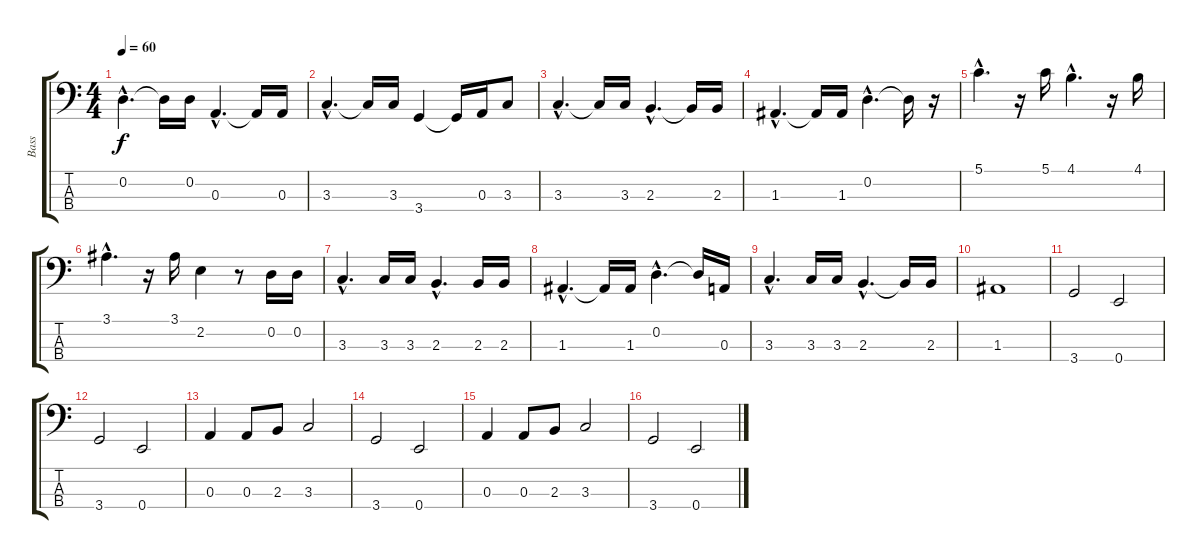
\track ("Bass" "Bass") {instrument electricbassfinger}
\staff {score tabs}
\tuning (G2 D2 A1 E1) {hide}
\ts (4 4)
\tempo 60
\clef f4
\ks c
0.2{hac}.4{d dy f} 0.2{t}.16 0.2.16 0.3{hac}.4{d} 0.3{t}.16 0.3.16 |
3.3{hac}.4{d} 3.3{t}.16 3.3.16 3.4.4 3.4{t}.16 0.3.16 3.3.8 |
3.3{hac}.4{d} 3.3{t}.16 3.3.16 2.3{hac}.4{d} 2.3{t}.16 2.3.16 |
1.3{hac}.4{d} 1.3{t}.16 1.3.16 0.2{hac}.4{d} 0.2{t}.16 r.16 |
5.1{hac}.4{d} r.16 5.1.16 4.1{hac}.4{d} r.16 4.1.16 |
3.1{hac}.4{d} r.16 3.1.16 2.2.4 r.8 0.2.16 0.2.16 |
3.3{hac}.4{d} 3.3.16 3.3.16 2.3{hac}.4{d} 2.3.16 2.3.16 |
1.3{hac}.4{d} 1.3{t}.16 1.3.16 0.2{hac}.4{d} 0.2{t}.16 0.3.16 |
3.3{hac}.4{d} 3.3.16 3.3.16 2.3{hac}.4{d} 2.3{t}.16 2.3.16 |
1.3.1 |
3.4.2 0.4.2 |
3.4.2 0.4.2 |
0.3.4 0.3.8 2.3.8 3.3.2 |
3.4.2 0.4.2 |
0.3.4 0.3.8 2.3.8 3.3.2 |
3.4.2 0.4.2
